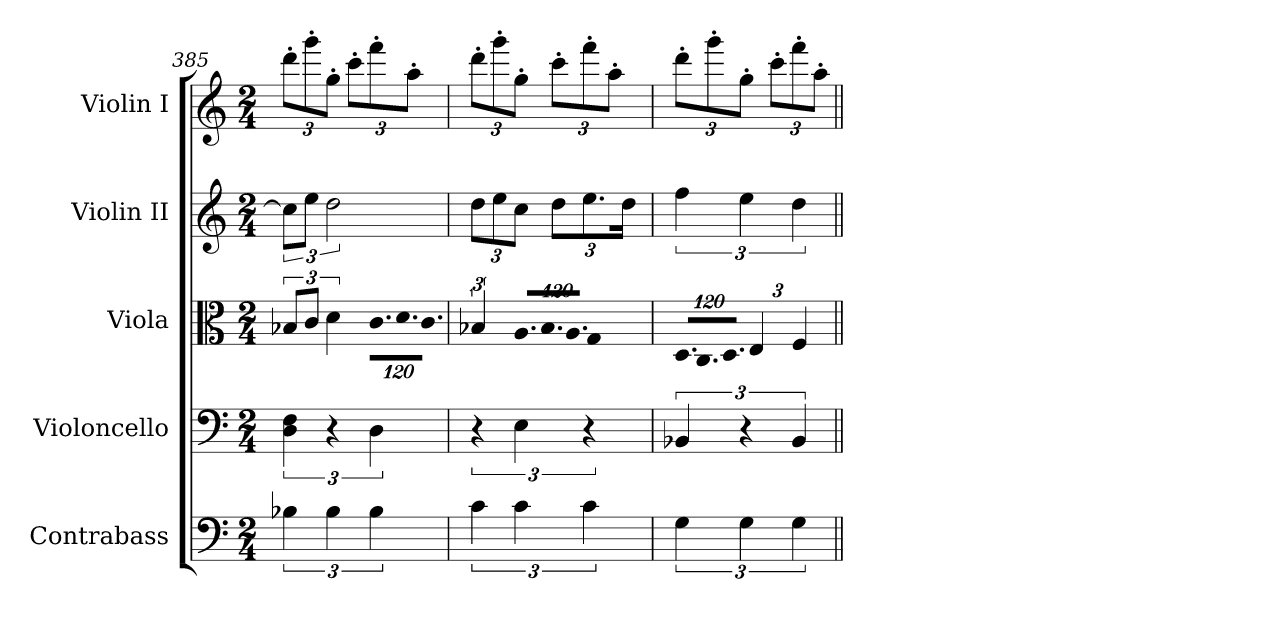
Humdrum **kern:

**kern	**kern	**kern	**kern	**kern
*part5	*part4	*part3	*part2	*part1
*staff5	*staff4	*staff3	*staff2	*staff1
*I"Contrabass	*I"Violoncello	*I"Viola	*I"Violin II	*I"Violin I
*I'Cb.	*I'Vc.	*I'Vla.	*I'Vln. II	*I'Vln. I
*clefF4	*clefF4	*clefC3	*clefG2	*clefG2
*ITrd7c12	*	*	*	*
*k[]	*k[]	*k[]	*k[]	*k[]
*M2/4	*M2/4	*M2/4	*M2/4	*M2/4
*	*	*	*	*Xbrackettup
=385	=385	=385	=385	=385
6BB-X\	6D\ 6F\	12B-X/L	12cc\L]	12ddd'\L
.	.	12c/J	12ee\J	12ggg'\
6BB-\	6r	6d\	3dd\	12gg'\J
.	.	.	.	12ccc'\L
*	*	*Xbrackettup	*	*
!	!	!LO:N:vis=8.	!	!
6BB-\	6D\	1920%107c\L	.	12fff'\
!	!	!LO:N:vis=8.	!	!
.	.	1920%107d\	.	.
.	.	.	.	12aa'\J
!	!	!LO:N:vis=8.	!	!
.	.	1920%107c\J	.	.
1920ryy	1920ryy	.	1920ryy	1920ryy
!!LO:LB:g=z
=386	=386	=386	=386	=386
*	*	*brackettup	*Xbrackettup	*
6C\	6r	6B-X/	12dd\L	12ddd'\L
.	.	.	12ee\	12ggg'\
*	*	*Xbrackettup	*	*
!	!	!LO:N:vis=8.	!	!
6C\	6E\	1920%107A/L	12cc\J	12gg'\J
!	!	!LO:N:vis=8.	!	!
.	.	1920%107B-/	.	.
.	.	.	12dd\L	12ccc'\L
!	!	!LO:N:vis=8.	!	!
.	.	1920%107A/J	.	.
6C\	6r	.	12.ee\	12fff'\
.	.	6G/	.	.
.	.	.	.	12aa'\J
.	.	.	24dd\Jk	.
1920ryy	1920ryy	.	1920ryy	1920ryy
=387	=387	=387	=387	=387
!	!	!LO:N:vis=8.	!	!
*	*	*	*brackettup	*
6GG\	6BB-X/	1920%107D/L	6ff\	12ddd'\L
!	!	!LO:N:vis=8.	!	!
.	.	1920%107C/	.	.
.	.	.	.	12ggg'\
!	!	!LO:N:vis=8.	!	!
.	.	1920%107D/J	.	.
6GG\	6r	.	6ee\	12gg'\J
.	.	6E/	.	.
.	.	.	.	12ccc'\L
6GG\	6BB-/	.	6dd\	12fff'\
.	.	6F/	.	.
.	.	.	.	12aa'\J
1920ryy	1920ryy	.	1920ryy	1920ryy
=||	=||	=||	=||	=||
*-	*-	*-	*-	*-
